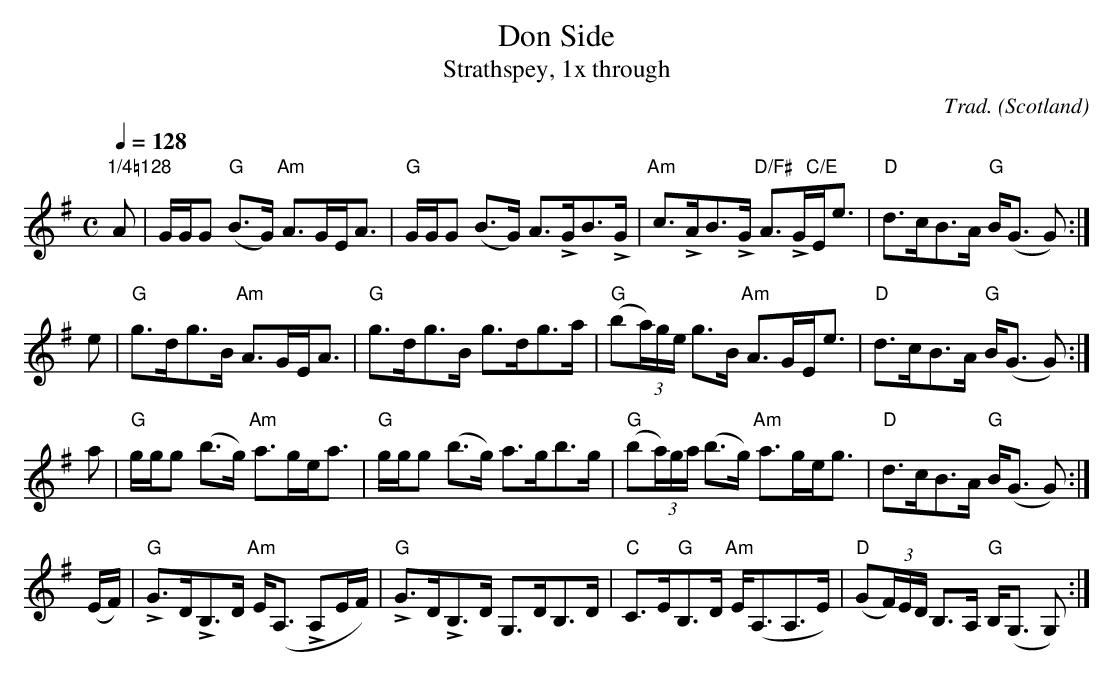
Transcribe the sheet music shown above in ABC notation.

X:1
T:Don Side
T:Strathspey, 1x through
C:Trad.
O:Scotland
M:C
Q:1/4=128
K:G
"1/4=128"A|G/G/G "G"(B>G) "Am"A>GE<A|"G"G/G/G (B>G) A>LGB>LG|"Am"c>LAB>LG "D/F#"A>LG"C/E"E<e|"D"d>cB>A "G"B<(G G):|
e|"G"g>dg>B "Am"A>GE<A|"G"g>dg>B g>dg>a|"G"(b(3a/)g/e/ g>B "Am"A>GE<e|"D"d>cB>A "G"B<(G G):|
a|"G"g/g/g (b>g) "Am"a>ge<a|"G"g/g/g (b>g) a>gb>g|"G"(b(3a/)g/a/ (b>g) "Am"a>ge<g|"D"d>cB>A "G"B<(G G):|
(E/F/)|"G"LG>DLB,>D "Am"E<(A, LA,E/F/)|"G"LG>DLB,>D  G,>DB,>D|"C"C>E"G"B,>D "Am"E<(A,A,>E)|"D"(G(3F/)E/D/ B,>A, "G"B,<(G, G,):|
